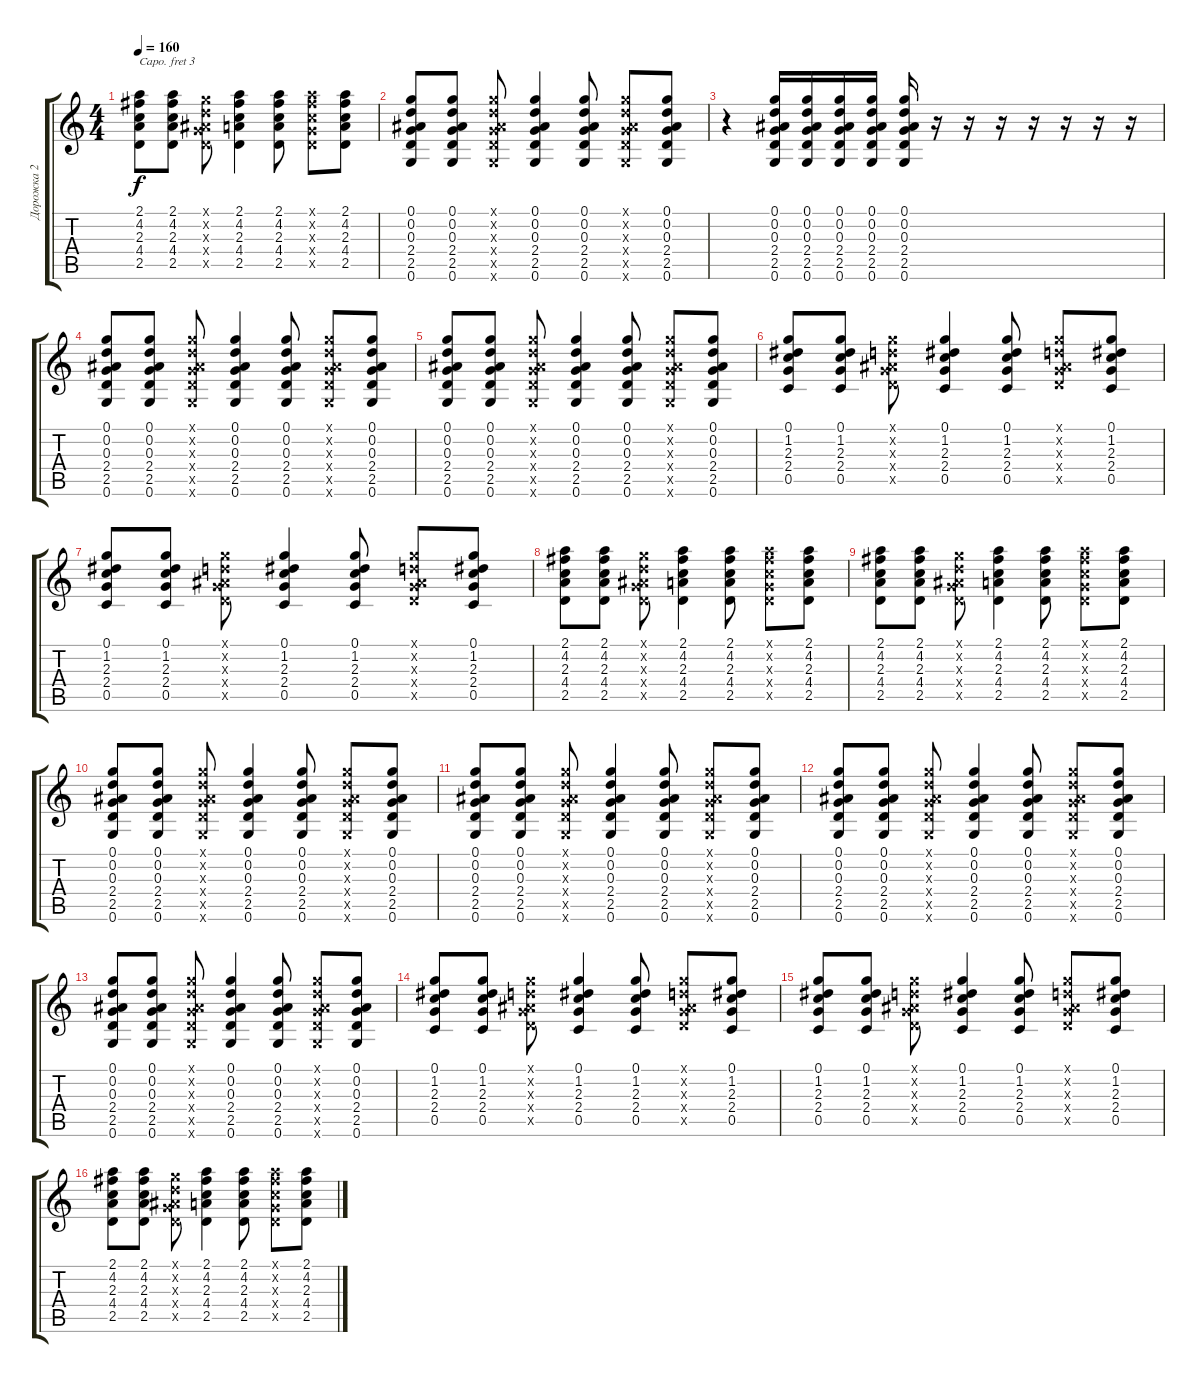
\track ("Дорожка 2" "Дорожка 2") {instrument acousticguitarsteel}
\staff {score tabs}
\capo 3
\tuning (E4 B3 G3 D3 A2 E2) {hide}
\ts (4 4)
\tempo 160
\clef g2
\ks c
(2.1 4.2 2.3 4.4 2.5).8{dy f} (2.1 4.2 2.3 4.4 2.5).8 (0.1{x} 0.2{x} 0.3{x} 2.4{x} 2.5{x}).8 (2.1 4.2 2.3 4.4 2.5).4 (2.1 4.2 2.3 4.4 2.5).8 (2.1{x} 4.2{x} 2.3{x} 2.4{x} 2.5{x}).8 (2.1 4.2 2.3 4.4 2.5).8 |
(0.1 0.2 0.3 2.4 2.5 0.6).8 (0.1 0.2 0.3 2.4 2.5 0.6).8 (0.1{x} 0.2{x} 0.3{x} 2.4{x} 2.5{x} 0.6{x}).8 (0.1 0.2 0.3 2.4 2.5 0.6).4 (0.1 0.2 0.3 2.4 2.5 0.6).8 (0.1{x} 0.2{x} 0.3{x} 2.4{x} 2.5{x} 0.6{x}).8 (0.1 0.2 0.3 2.4 2.5 0.6).8 |
r.4 (0.1 0.2 0.3 2.4 2.5 0.6).16 (0.1 0.2 0.3 2.4 2.5 0.6).16 (0.1 0.2 0.3 2.4 2.5 0.6).16 (0.1 0.2 0.3 2.4 2.5 0.6).16 (0.1 0.2 0.3 2.4 2.5 0.6).16 r.16 r.16 r.16 r.16 r.16 r.16 r.16 |
(0.1 0.2 0.3 2.4 2.5 0.6).8 (0.1 0.2 0.3 2.4 2.5 0.6).8 (0.1{x} 0.2{x} 0.3{x} 2.4{x} 2.5{x} 0.6{x}).8 (0.1 0.2 0.3 2.4 2.5 0.6).4 (0.1 0.2 0.3 2.4 2.5 0.6).8 (0.1{x} 0.2{x} 0.3{x} 2.4{x} 2.5{x} 0.6{x}).8 (0.1 0.2 0.3 2.4 2.5 0.6).8 |
(0.1 0.2 0.3 2.4 2.5 0.6).8 (0.1 0.2 0.3 2.4 2.5 0.6).8 (0.1{x} 0.2{x} 0.3{x} 2.4{x} 2.5{x} 0.6{x}).8 (0.1 0.2 0.3 2.4 2.5 0.6).4 (0.1 0.2 0.3 2.4 2.5 0.6).8 (0.1{x} 0.2{x} 0.3{x} 2.4{x} 2.5{x} 0.6{x}).8 (0.1 0.2 0.3 2.4 2.5 0.6).8 |
(0.1 1.2 2.3 2.4 0.5).8 (0.1 1.2 2.3 2.4 0.5).8 (0.1{x} 0.2{x} 0.3{x} 2.4{x} 2.5{x}).8 (0.1 1.2 2.3 2.4 0.5).4 (0.1 1.2 2.3 2.4 0.5).8 (0.1{x} 0.2{x} 0.3{x} 2.4{x} 2.5{x}).8 (0.1 1.2 2.3 2.4 0.5).8 |
(0.1 1.2 2.3 2.4 0.5).8 (0.1 1.2 2.3 2.4 0.5).8 (0.1{x} 0.2{x} 0.3{x} 2.4{x} 2.5{x}).8 (0.1 1.2 2.3 2.4 0.5).4 (0.1 1.2 2.3 2.4 0.5).8 (0.1{x} 0.2{x} 0.3{x} 2.4{x} 2.5{x}).8 (0.1 1.2 2.3 2.4 0.5).8 |
(2.1 4.2 2.3 4.4 2.5).8 (2.1 4.2 2.3 4.4 2.5).8 (0.1{x} 0.2{x} 0.3{x} 2.4{x} 2.5{x}).8 (2.1 4.2 2.3 4.4 2.5).4 (2.1 4.2 2.3 4.4 2.5).8 (2.1{x} 4.2{x} 2.3{x} 2.4{x} 2.5{x}).8 (2.1 4.2 2.3 4.4 2.5).8 |
(2.1 4.2 2.3 4.4 2.5).8 (2.1 4.2 2.3 4.4 2.5).8 (0.1{x} 0.2{x} 0.3{x} 2.4{x} 2.5{x}).8 (2.1 4.2 2.3 4.4 2.5).4 (2.1 4.2 2.3 4.4 2.5).8 (2.1{x} 4.2{x} 2.3{x} 2.4{x} 2.5{x}).8 (2.1 4.2 2.3 4.4 2.5).8 |
(0.1 0.2 0.3 2.4 2.5 0.6).8 (0.1 0.2 0.3 2.4 2.5 0.6).8 (0.1{x} 0.2{x} 0.3{x} 2.4{x} 2.5{x} 0.6{x}).8 (0.1 0.2 0.3 2.4 2.5 0.6).4 (0.1 0.2 0.3 2.4 2.5 0.6).8 (0.1{x} 0.2{x} 0.3{x} 2.4{x} 2.5{x} 0.6{x}).8 (0.1 0.2 0.3 2.4 2.5 0.6).8 |
(0.1 0.2 0.3 2.4 2.5 0.6).8 (0.1 0.2 0.3 2.4 2.5 0.6).8 (0.1{x} 0.2{x} 0.3{x} 2.4{x} 2.5{x} 0.6{x}).8 (0.1 0.2 0.3 2.4 2.5 0.6).4 (0.1 0.2 0.3 2.4 2.5 0.6).8 (0.1{x} 0.2{x} 0.3{x} 2.4{x} 2.5{x} 0.6{x}).8 (0.1 0.2 0.3 2.4 2.5 0.6).8 |
(0.1 0.2 0.3 2.4 2.5 0.6).8 (0.1 0.2 0.3 2.4 2.5 0.6).8 (0.1{x} 0.2{x} 0.3{x} 2.4{x} 2.5{x} 0.6{x}).8 (0.1 0.2 0.3 2.4 2.5 0.6).4 (0.1 0.2 0.3 2.4 2.5 0.6).8 (0.1{x} 0.2{x} 0.3{x} 2.4{x} 2.5{x} 0.6{x}).8 (0.1 0.2 0.3 2.4 2.5 0.6).8 |
(0.1 0.2 0.3 2.4 2.5 0.6).8 (0.1 0.2 0.3 2.4 2.5 0.6).8 (0.1{x} 0.2{x} 0.3{x} 2.4{x} 2.5{x} 0.6{x}).8 (0.1 0.2 0.3 2.4 2.5 0.6).4 (0.1 0.2 0.3 2.4 2.5 0.6).8 (0.1{x} 0.2{x} 0.3{x} 2.4{x} 2.5{x} 0.6{x}).8 (0.1 0.2 0.3 2.4 2.5 0.6).8 |
(0.1 1.2 2.3 2.4 0.5).8 (0.1 1.2 2.3 2.4 0.5).8 (0.1{x} 0.2{x} 0.3{x} 2.4{x} 2.5{x}).8 (0.1 1.2 2.3 2.4 0.5).4 (0.1 1.2 2.3 2.4 0.5).8 (0.1{x} 0.2{x} 0.3{x} 2.4{x} 2.5{x}).8 (0.1 1.2 2.3 2.4 0.5).8 |
(0.1 1.2 2.3 2.4 0.5).8 (0.1 1.2 2.3 2.4 0.5).8 (0.1{x} 0.2{x} 0.3{x} 2.4{x} 2.5{x}).8 (0.1 1.2 2.3 2.4 0.5).4 (0.1 1.2 2.3 2.4 0.5).8 (0.1{x} 0.2{x} 0.3{x} 2.4{x} 2.5{x}).8 (0.1 1.2 2.3 2.4 0.5).8 |
(2.1 4.2 2.3 4.4 2.5).8 (2.1 4.2 2.3 4.4 2.5).8 (0.1{x} 0.2{x} 0.3{x} 2.4{x} 2.5{x}).8 (2.1 4.2 2.3 4.4 2.5).4 (2.1 4.2 2.3 4.4 2.5).8 (2.1{x} 4.2{x} 2.3{x} 2.4{x} 2.5{x}).8 (2.1 4.2 2.3 4.4 2.5).8
